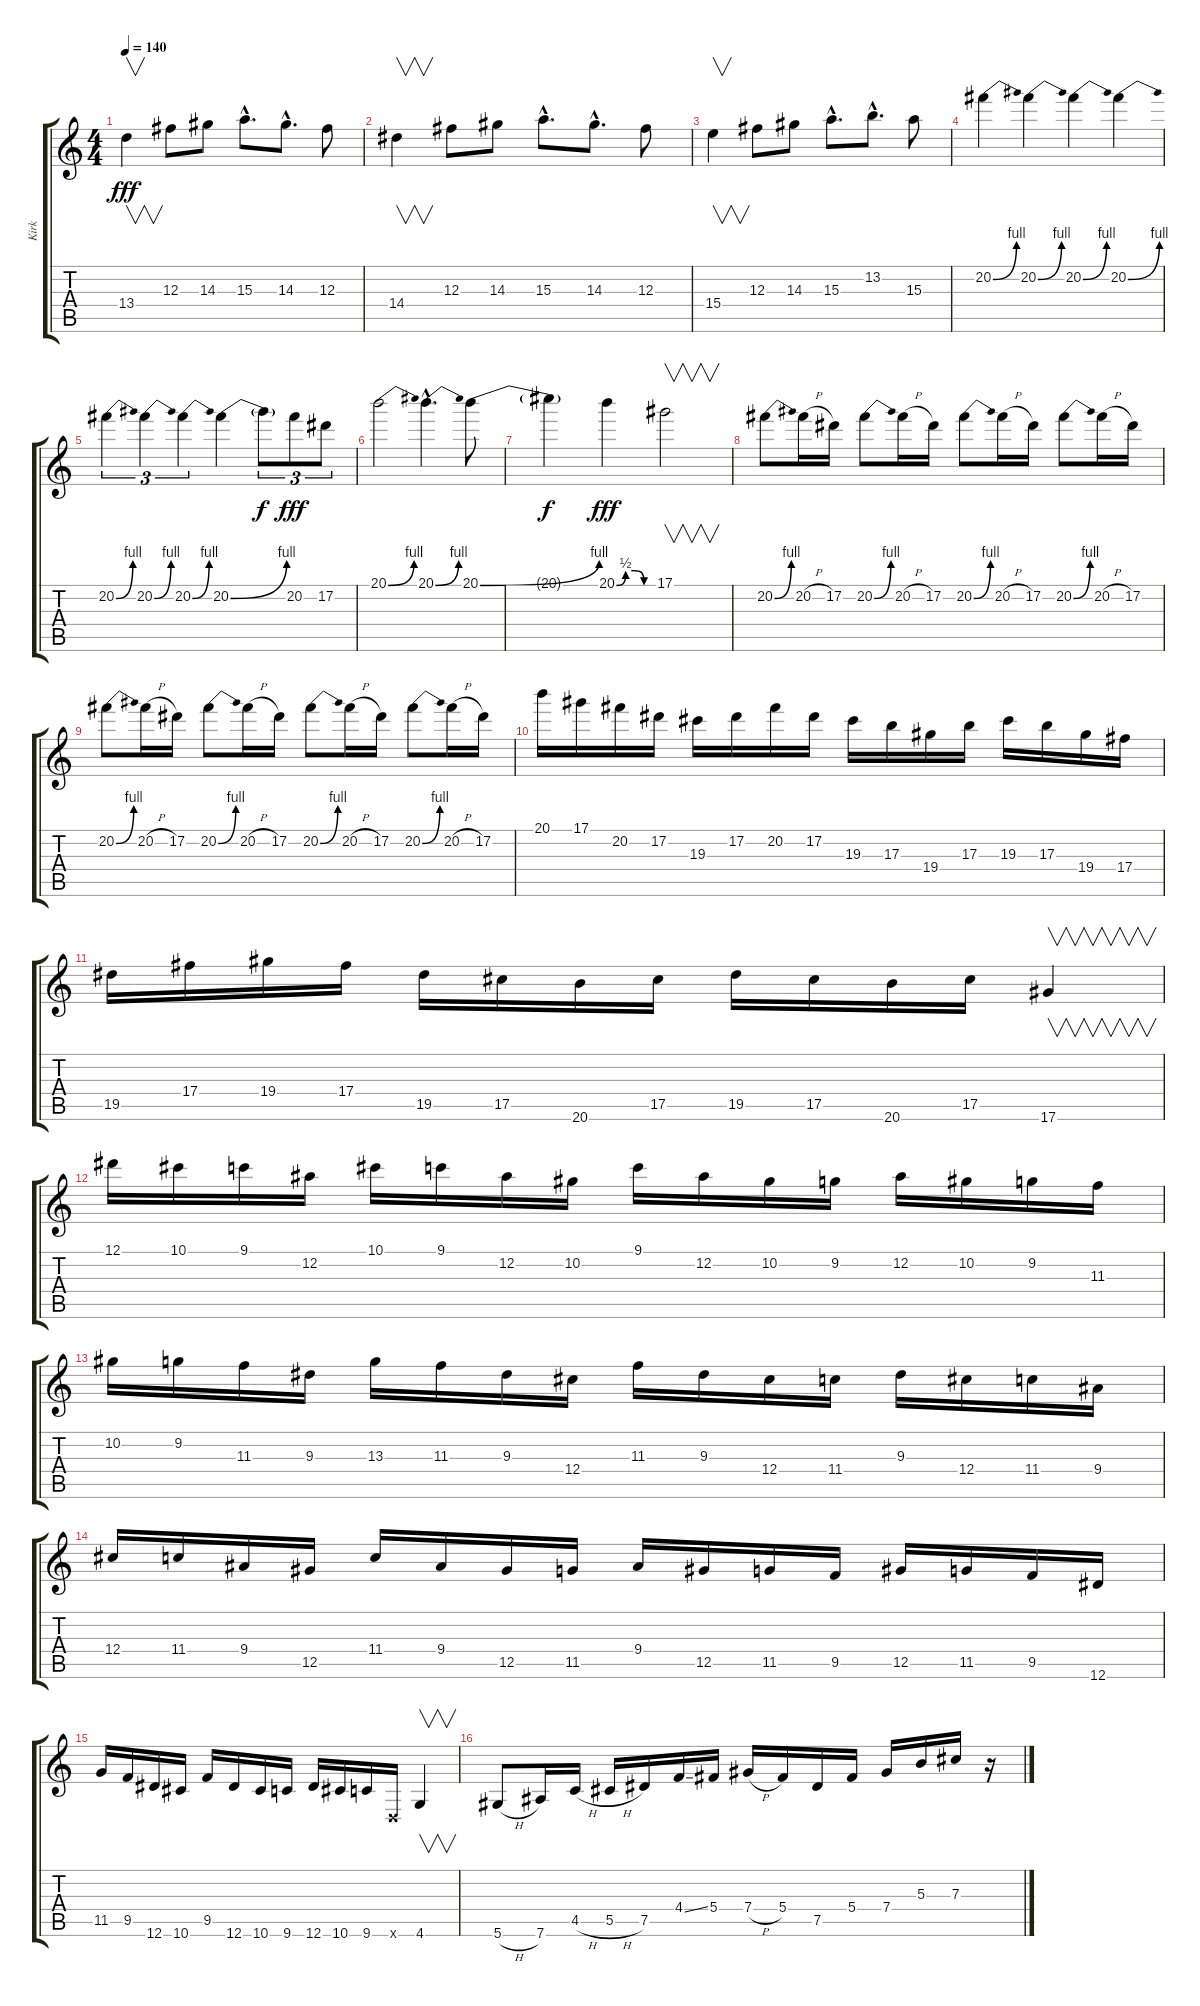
\track ("Kirk" "Kirk") {instrument overdrivenguitar}
\staff {score tabs}
\tuning (Eb4 Bb3 Gb3 Db3 Ab2 Eb2) {hide}
\ts (4 4)
\tempo 140
\clef g2
\ks c
13.4.4{v dy fff} 12.3.8 14.3.8 15.3{hac}.8{d} 14.3{hac}.8{d} 12.3.8 |
14.4.4{v} 12.3.8 14.3.8 15.3{hac}.8{d} 14.3{hac}.8{d} 12.3.8 |
15.4.4{v} 12.3.8 14.3.8 15.3{hac}.8{d} 13.2{hac}.8{d} 15.3.8 |
20.2{be (bend 0 0 60 4)}.4 20.2{be (bend 0 0 60 4)}.4 20.2{be (bend 0 0 60 4)}.4 20.2{be (bend 0 0 60 4)}.4 |
20.2{be (bend 0 0 60 4)}.4{tu (3 2)} 20.2{be (bend 0 0 60 4)}.4{tu (3 2)} 20.2{be (bend 0 0 60 4)}.4{tu (3 2)} 20.2{be (bend 0 0 60 4)}.4 20.2{t}.8{tu (3 2) dy f} 20.2.8{tu (3 2) dy fff} 17.2.8{tu (3 2)} |
20.1{be (bend 0 0 60 4)}.2 20.1{be (bend 0 0 60 4) hac}.4{d} 20.1{be (bend 0 0 60 4)}.8 |
20.1{t}.4{dy f} 20.1{be (custom 0 0 15 2 30 2 45 0 60 0)}.4{dy fff} 17.1.2{v} |
20.2{be (bend 0 0 60 4)}.8 20.2{h}.16 17.2.16 20.2{be (bend 0 0 60 4)}.8 20.2{h}.16 17.2.16 20.2{be (bend 0 0 60 4)}.8 20.2{h}.16 17.2.16 20.2{be (bend 0 0 60 4)}.8 20.2{h}.16 17.2.16 |
20.2{be (bend 0 0 60 4)}.8 20.2{h}.16 17.2.16 20.2{be (bend 0 0 60 4)}.8 20.2{h}.16 17.2.16 20.2{be (bend 0 0 60 4)}.8 20.2{h}.16 17.2.16 20.2{be (bend 0 0 60 4)}.8 20.2{h}.16 17.2.16 |
20.1.16 17.1.16 20.2.16 17.2.16 19.3.16 17.2.16 20.2.16 17.2.16 19.3.16 17.3.16 19.4.16 17.3.16 19.3.16 17.3.16 19.4.16 17.4.16 |
19.5.16 17.4.16 19.4.16 17.4.16 19.5.16 17.5.16 20.6.16 17.5.16 19.5.16 17.5.16 20.6.16 17.5.16 17.6.4{v} |
12.1.16 10.1.16 9.1.16 12.2.16 10.1.16 9.1.16 12.2.16 10.2.16 9.1.16 12.2.16 10.2.16 9.2.16 12.2.16 10.2.16 9.2.16 11.3.16 |
10.2.16 9.2.16 11.3.16 9.3.16 13.3.16 11.3.16 9.3.16 12.4.16 11.3.16 9.3.16 12.4.16 11.4.16 9.3.16 12.4.16 11.4.16 9.4.16 |
12.4.16 11.4.16 9.4.16 12.5.16 11.4.16 9.4.16 12.5.16 11.5.16 9.4.16 12.5.16 11.5.16 9.5.16 12.5.16 11.5.16 9.5.16 12.6.16 |
11.5.16 9.5.16 12.6.16 10.6.16 9.5.16 12.6.16 10.6.16 9.6.16 12.6.16 10.6.16 9.6.16 -1.6{x}.16 4.6.4{v} |
5.6{h}.8 7.6.16 4.5{h}.16 5.5{h}.16 7.5.16 4.4{ss}.16 5.4.16 7.4{h}.16 5.4.16 7.5.16 5.4.16 7.4.16 5.3.16 7.3.16 r.16
